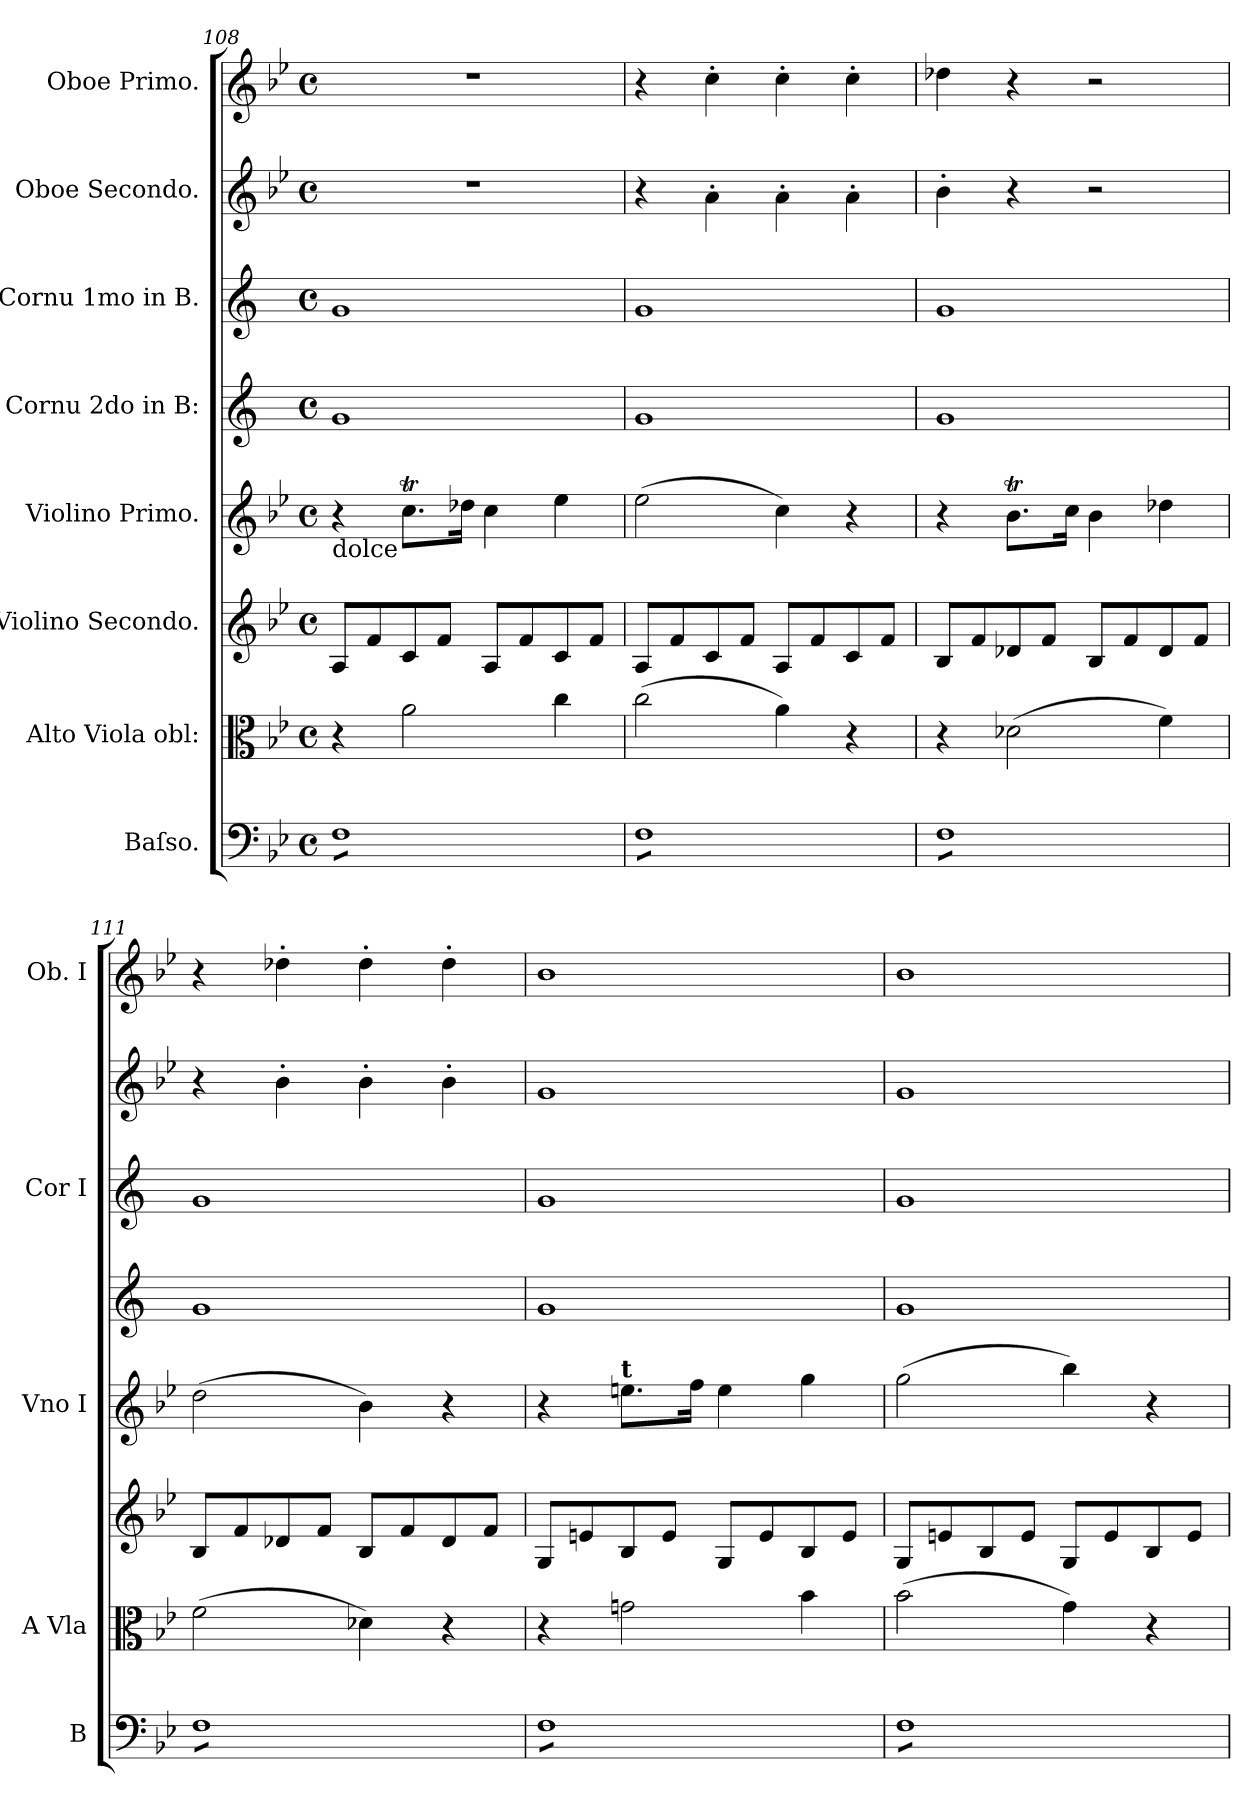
**kern	**dynam	**kern	**dynam	**kern	**dynam	**kern	**dynam	**kern	**dynam	**kern	**dynam	**kern	**dynam	**kern	**dynam
*part8	*part8	*part7	*part7	*part6	*part6	*part5	*part5	*part4	*part4	*part3	*part3	*part2	*part2	*part1	*part1
*staff8	*staff8	*staff7	*staff7	*staff6	*staff6	*staff5	*staff5	*staff4	*staff4	*staff3	*staff3	*staff2	*staff2	*staff1	*staff1
*I"Baſso.	*	*I"Alto Viola obl:	*	*I"Violino Secondo.	*	*I"Violino Primo.	*	*I"Cornu 2do in B:	*	*I"Cornu 1mo in B.	*	*I"Oboe Secondo.	*	*I"Oboe Primo.	*
*I'B	*	*I'A Vla	*	*	*	*I'Vno I	*	*	*	*I'Cor I	*	*	*	*I'Ob. I	*
*clefF4	*	*clefC3	*	*clefG2	*	*clefG2	*	*clefG2	*	*clefG2	*	*clefG2	*	*clefG2	*
*	*	*	*	*	*	*	*	*ITrd1c2	*	*ITrd1c2	*	*	*	*	*
*k[b-e-]	*	*k[b-e-]	*	*k[b-e-]	*	*k[b-e-]	*	*k[b-e-]	*	*k[b-e-]	*	*k[b-e-]	*	*k[b-e-]	*
*B-:	*	*B-:	*	*B-:	*	*B-:	*	*B-:	*	*B-:	*	*B-:	*	*B-:	*
*M4/4	*	*M4/4	*	*M4/4	*	*M4/4	*	*M4/4	*	*M4/4	*	*M4/4	*	*M4/4	*
*met(c)	*	*met(c)	*	*met(c)	*	*met(c)	*	*met(c)	*	*met(c)	*	*met(c)	*	*met(c)	*
=108	=108	=108	=108	=108	=108	=108	=108	=108	=108	=108	=108	=108	=108	=108	=108
!	!	!	!	!	!	!LO:TX:b:t=dolce	!	!	!	!	!	!	!	!	!
!LO:TX:b:t=Baſso	!	!	!	!	!	!	!	!	!	!	!	!	!	!	!
!	!LO:DY:a	!	!	!	!LO:DY:b	!	!	!	!LO:DY:b	!	!LO:DY:b	!	!	!	!
*tremolo	*	*	*	*	*	*	*	*	*	*	*	*	*	*	*
8FL	pia.	4r	.	8A/L	pia	4r	.	1f	pia	1f	po.	1r	.	1r	.
8F	.	.	.	8f/	.	.	.	.	.	.	.	.	.	.	.
!	!	!	!LO:DY:b	!	!	!	!	!	!	!	!	!	!	!	!
8F	.	2a\	po.	8c/	.	8.ccT\L	.	.	.	.	.	.	.	.	.
8F	.	.	.	8f/J	.	.	.	.	.	.	.	.	.	.	.
.	.	.	.	.	.	16dd-X\Jk	.	.	.	.	.	.	.	.	.
8F	.	.	.	8A/L	.	4cc\	.	.	.	.	.	.	.	.	.
8F	.	.	.	8f/	.	.	.	.	.	.	.	.	.	.	.
8F	.	4cc\	.	8c/	.	4ee-\	.	.	.	.	.	.	.	.	.
8FJ	.	.	.	8f/J	.	.	.	.	.	.	.	.	.	.	.
=109	=109	=109	=109	=109	=109	=109	=109	=109	=109	=109	=109	=109	=109	=109	=109
8FL	.	(2cc\	.	8A/L	.	(2ee-\	.	1f	.	1f	.	4r	.	4r	.
8F	.	.	.	8f/	.	.	.	.	.	.	.	.	.	.	.
!	!	!	!	!	!	!	!	!	!	!	!	!	!LO:DY:b	!	!LO:DY:b
8F	.	.	.	8c/	.	.	.	.	.	.	.	4a'\	po.	4cc'\	po..
8F	.	.	.	8f/J	.	.	.	.	.	.	.	.	.	.	.
8F	.	4a\)	.	8A/L	.	4cc\)	.	.	.	.	.	4a'\	.	4cc'\	.
8F	.	.	.	8f/	.	.	.	.	.	.	.	.	.	.	.
8F	.	4r	.	8c/	.	4r	.	.	.	.	.	4a'\	.	4cc'\	.
8FJ	.	.	.	8f/J	.	.	.	.	.	.	.	.	.	.	.
=110	=110	=110	=110	=110	=110	=110	=110	=110	=110	=110	=110	=110	=110	=110	=110
8FL	.	4r	.	8B-/L	.	4r	.	1f	.	1f	.	4b-'\	.	4dd-X\	.
8F	.	.	.	8f/	.	.	.	.	.	.	.	.	.	.	.
8F	.	(2d-X\	.	8d-X/	.	8.b-T\L	.	.	.	.	.	4r	.	4r	.
8F	.	.	.	8f/J	.	.	.	.	.	.	.	.	.	.	.
.	.	.	.	.	.	16cc\Jk	.	.	.	.	.	.	.	.	.
8F	.	.	.	8B-/L	.	4b-\	.	.	.	.	.	2r	.	2r	.
8F	.	.	.	8f/	.	.	.	.	.	.	.	.	.	.	.
8F	.	4f\)	.	8d-/	.	4dd-X\	.	.	.	.	.	.	.	.	.
8FJ	.	.	.	8f/J	.	.	.	.	.	.	.	.	.	.	.
=111	=111	=111	=111	=111	=111	=111	=111	=111	=111	=111	=111	=111	=111	=111	=111
8FL	.	(2f\	.	8B-/L	.	(2dd\	.	1f	.	1f	.	4r	.	4r	.
8F	.	.	.	8f/	.	.	.	.	.	.	.	.	.	.	.
8F	.	.	.	8d-X/	.	.	.	.	.	.	.	4b-'\	.	4dd-X'\	.
8F	.	.	.	8f/J	.	.	.	.	.	.	.	.	.	.	.
8F	.	4d-X\)	.	8B-/L	.	4b-\)	.	.	.	.	.	4b-'\	.	4dd-'\	.
8F	.	.	.	8f/	.	.	.	.	.	.	.	.	.	.	.
8F	.	4r	.	8d-/	.	4r	.	.	.	.	.	4b-'\	.	4dd-'\	.
8FJ	.	.	.	8f/J	.	.	.	.	.	.	.	.	.	.	.
=112	=112	=112	=112	=112	=112	=112	=112	=112	=112	=112	=112	=112	=112	=112	=112
!	!LO:DY:b	!	!	!	!LO:DY:b	!	!	!	!LO:DY:b	!	!LO:DY:b	!	!LO:DY:b	!	!LO:DY:b
8FL	for	4r	.	8G/L	for.	4r	.	1f	for.	1f	for	1g	for.	1b-	for
8F	.	.	.	8en/	.	.	.	.	.	.	.	.	.	.	.
!	!	!	!	!	!	!LO:TX:a:B:t=t	!	!	!	!	!	!	!	!	!
!	!	!	!LO:DY:b	!	!	!	!LO:DY:b	!	!	!	!	!	!	!	!
8F	.	2gn\	for	8B-/	.	8.een\L	for	.	.	.	.	.	.	.	.
8F	.	.	.	8e/J	.	.	.	.	.	.	.	.	.	.	.
.	.	.	.	.	.	16ff\Jk	.	.	.	.	.	.	.	.	.
8F	.	.	.	8G/L	.	4ee\	.	.	.	.	.	.	.	.	.
8F	.	.	.	8e/	.	.	.	.	.	.	.	.	.	.	.
8F	.	4b-\	.	8B-/	.	4gg\	.	.	.	.	.	.	.	.	.
8FJ	.	.	.	8e/J	.	.	.	.	.	.	.	.	.	.	.
=113	=113	=113	=113	=113	=113	=113	=113	=113	=113	=113	=113	=113	=113	=113	=113
8FL	.	(2b-\	.	8G/L	.	(2gg\	.	1f	.	1f	.	1g	.	1b-	.
8F	.	.	.	8en/	.	.	.	.	.	.	.	.	.	.	.
8F	.	.	.	8B-/	.	.	.	.	.	.	.	.	.	.	.
8F	.	.	.	8e/J	.	.	.	.	.	.	.	.	.	.	.
8F	.	4g\)	.	8G/L	.	4bb-\)	.	.	.	.	.	.	.	.	.
8F	.	.	.	8e/	.	.	.	.	.	.	.	.	.	.	.
8F	.	4r	.	8B-/	.	4r	.	.	.	.	.	.	.	.	.
8FJ	.	.	.	8e/J	.	.	.	.	.	.	.	.	.	.	.
*Xtremolo	*	*	*	*	*	*	*	*	*	*	*	*	*	*	*
=	=	=	=	=	=	=	=	=	=	=	=	=	=	=	=
*-	*-	*-	*-	*-	*-	*-	*-	*-	*-	*-	*-	*-	*-	*-	*-
